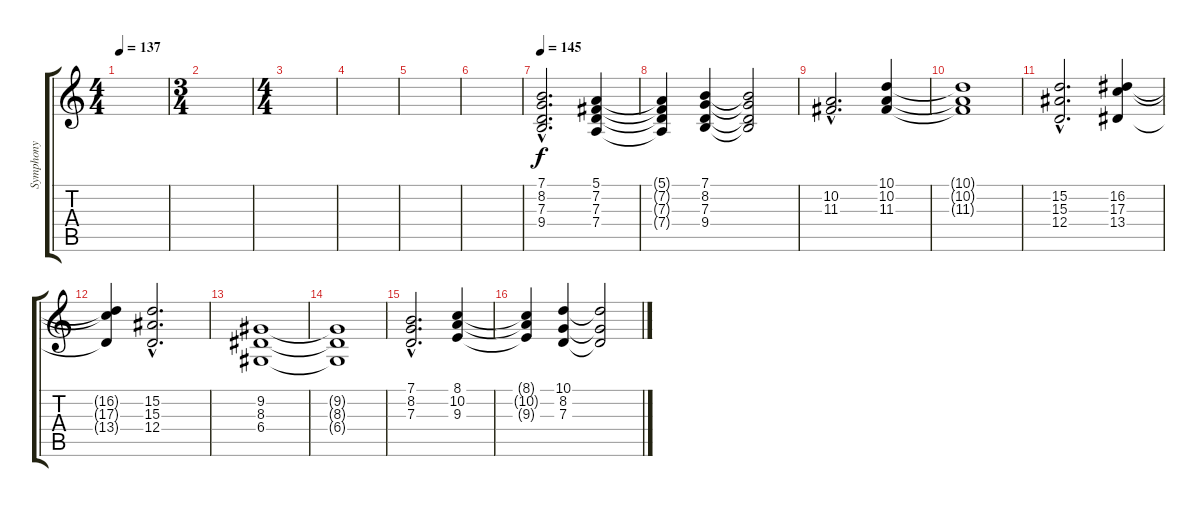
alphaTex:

\track ("Symphony" "Symphony") {instrument stringensemble1}
\staff {score tabs}
\tuning (E4 B3 G3 D3 A2 E2) {hide}
\ts (4 4)
\tempo 137
\clef g2
\ks c
|
\ts (3 4)
|
\ts (4 4)
|
|
|
|
\tempo 145
(7.1{hac} 8.2{hac} 7.3{hac} 9.4{hac}).2{d} (5.1 7.2 7.3 7.4).4 |
(5.1{t} 7.2{t} 7.3{t} 7.4{t}).4 (7.1 8.2 7.3 9.4).4 (7.1{t} 8.2{t} 7.3{t} 9.4{t}).2 |
(10.2{hac} 11.3{hac}).2{d} (10.1 10.2 11.3).4 |
(10.1{t} 10.2{t} 11.3{t}).1 |
(15.2{hac} 15.3{hac} 12.4{hac}).2{d} (16.2 17.3 13.4).4 |
(16.2{t} 17.3{t} 13.4{t}).4 (15.2{hac} 15.3{hac} 12.4{hac}).2{d} |
(9.2 8.3 6.4).1 |
(9.2{t} 8.3{t} 6.4{t}).1 |
(7.1{hac} 8.2{hac} 7.3{hac}).2{d} (8.1 10.2 9.3).4 |
(8.1{t} 10.2{t} 9.3{t}).4 (10.1 8.2 7.3).4 (10.1{t} 8.2{t} 7.3{t}).2
